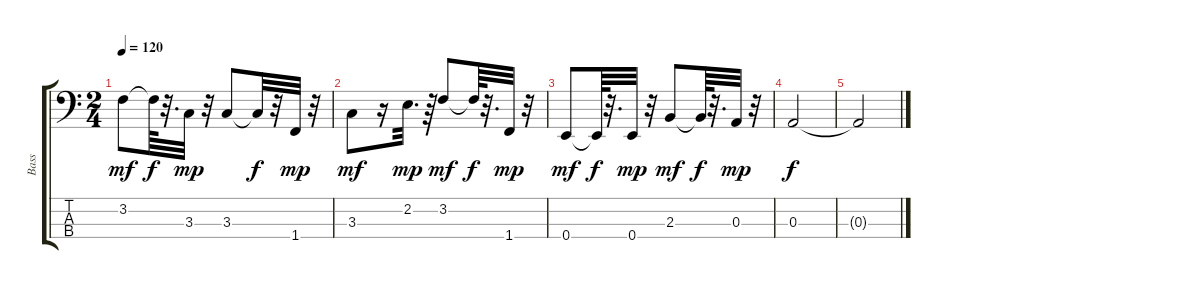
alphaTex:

\track ("Bass" "Bass") {instrument acousticbass}
\staff {score tabs}
\tuning (G2 D2 A1 E1) {hide}
\ts (2 4)
\tempo 120
\clef f4
\ks c
3.2.8{dy mf} 3.2{t}.64{dy f} r.32{d} 3.3.32{dy mp} r.32 3.3.8 3.3{t}.32{dy f} r.32 1.4.32{dy mp} r.32 |
3.3.8{dy mf} r.16 2.2.32{d dy mp} r.64 3.2.8{dy mf} 3.2{t}.64{dy f} r.32{d} 1.4.32{dy mp} r.32 |
0.4.8{dy mf} 0.4{t}.64{dy f} r.32{d} 0.4.32{dy mp} r.32 2.3.8{dy mf} 2.3{t}.64{dy f} r.32{d} 0.3.32{dy mp} r.32 |
0.3.2{dy f} |
0.3{t}.2
